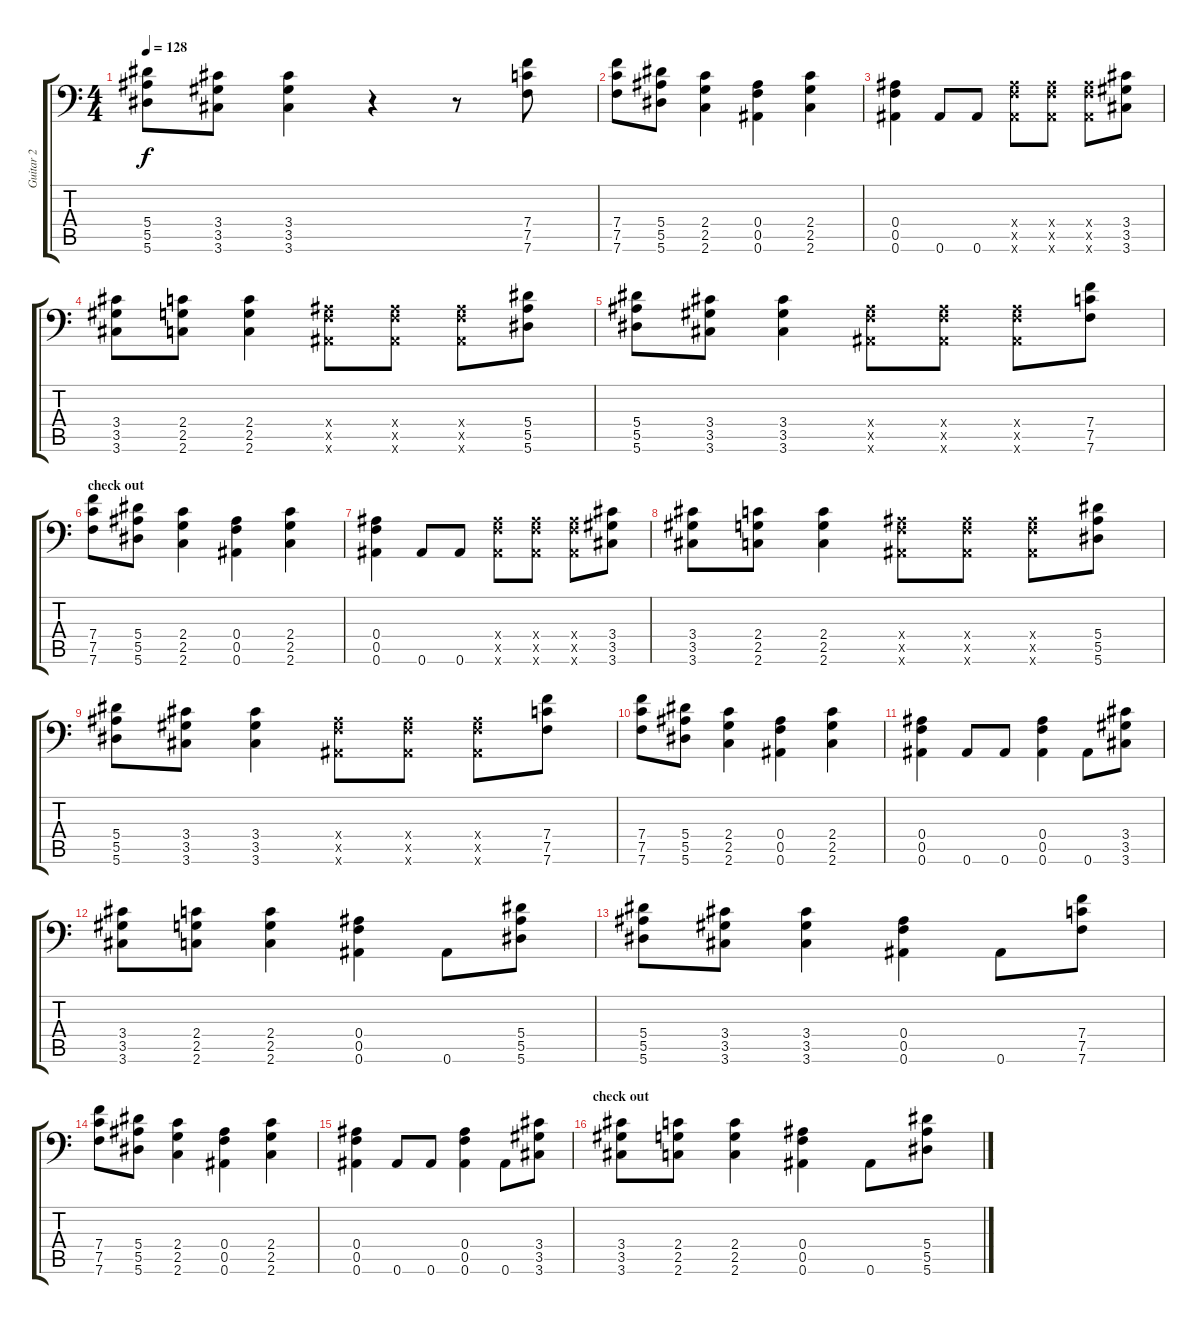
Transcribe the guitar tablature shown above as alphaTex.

\track ("Guitar 2" "Guitar 2") {instrument overdrivenguitar}
\staff {score tabs}
\tuning (C4 G3 Eb3 Bb2 F2 Bb1) {hide}
\ts (4 4)
\tempo 128
\clef f4
\ks c
(5.4 5.5 5.6).8{dy f} (3.4 3.5 3.6).8 (3.4 3.5 3.6).4 r.4 r.8 (7.4 7.5 7.6).8 |
(7.4 7.5 7.6).8 (5.4 5.5 5.6).8 (2.4 2.5 2.6).4 (0.4 0.5 0.6).4 (2.4 2.5 2.6).4 |
(0.4 0.5 0.6).4 0.6.8 0.6.8 (0.4{x} 0.5{x} 0.6{x}).8 (0.4{x} 0.5{x} 0.6{x}).8 (0.4{x} 0.5{x} 0.6{x}).8 (3.4 3.5 3.6).8 |
(3.4 3.5 3.6).8 (2.4 2.5 2.6).8 (2.4 2.5 2.6).4 (0.4{x} 0.5{x} 0.6{x}).8 (0.4{x} 0.5{x} 0.6{x}).8 (0.4{x} 0.5{x} 0.6{x}).8 (5.4 5.5 5.6).8 |
(5.4 5.5 5.6).8 (3.4 3.5 3.6).8 (3.4 3.5 3.6).4 (0.4{x} 0.5{x} 0.6{x}).8 (0.4{x} 0.5{x} 0.6{x}).8 (0.4{x} 0.5{x} 0.6{x}).8 (7.4 7.5 7.6).8 |
\section ("" "check out")
(7.4 7.5 7.6).8 (5.4 5.5 5.6).8 (2.4 2.5 2.6).4 (0.4 0.5 0.6).4 (2.4 2.5 2.6).4 |
(0.4 0.5 0.6).4 0.6.8 0.6.8 (0.4{x} 0.5{x} 0.6{x}).8 (0.4{x} 0.5{x} 0.6{x}).8 (0.4{x} 0.5{x} 0.6{x}).8 (3.4 3.5 3.6).8 |
(3.4 3.5 3.6).8 (2.4 2.5 2.6).8 (2.4 2.5 2.6).4 (0.4{x} 0.5{x} 0.6{x}).8 (0.4{x} 0.5{x} 0.6{x}).8 (0.4{x} 0.5{x} 0.6{x}).8 (5.4 5.5 5.6).8 |
(5.4 5.5 5.6).8 (3.4 3.5 3.6).8 (3.4 3.5 3.6).4 (0.4{x} 0.5{x} 0.6{x}).8 (0.4{x} 0.5{x} 0.6{x}).8 (0.4{x} 0.5{x} 0.6{x}).8 (7.4 7.5 7.6).8 |
(7.4 7.5 7.6).8 (5.4 5.5 5.6).8 (2.4 2.5 2.6).4 (0.4 0.5 0.6).4 (2.4 2.5 2.6).4 |
(0.4 0.5 0.6).4 0.6.8 0.6.8 (0.4 0.5 0.6).4 0.6.8 (3.4 3.5 3.6).8 |
(3.4 3.5 3.6).8 (2.4 2.5 2.6).8 (2.4 2.5 2.6).4 (0.4 0.5 0.6).4 0.6.8 (5.4 5.5 5.6).8 |
(5.4 5.5 5.6).8 (3.4 3.5 3.6).8 (3.4 3.5 3.6).4 (0.4 0.5 0.6).4 0.6.8 (7.4 7.5 7.6).8 |
(7.4 7.5 7.6).8 (5.4 5.5 5.6).8 (2.4 2.5 2.6).4 (0.4 0.5 0.6).4 (2.4 2.5 2.6).4 |
(0.4 0.5 0.6).4 0.6.8 0.6.8 (0.4 0.5 0.6).4 0.6.8 (3.4 3.5 3.6).8 |
\section ("" "check out")
(3.4 3.5 3.6).8 (2.4 2.5 2.6).8 (2.4 2.5 2.6).4 (0.4 0.5 0.6).4 0.6.8 (5.4 5.5 5.6).8
